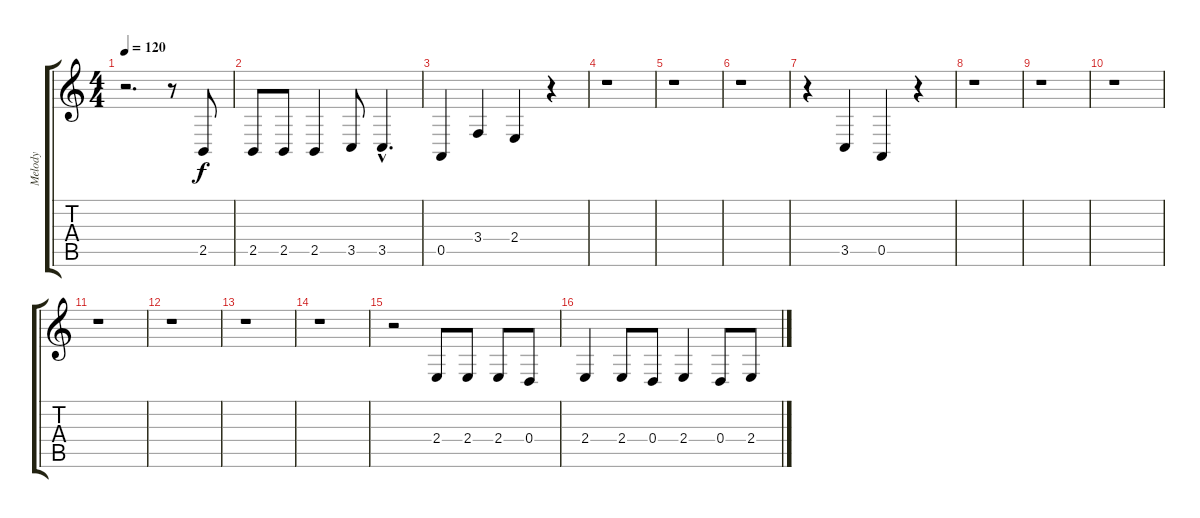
\track ("Melody" "Melody") {instrument fx4atmosphere}
\staff {score tabs}
\tuning (E4 B3 G3 D3 A2 E2) {hide}
\ts (4 4)
\tempo 120
\clef g2
\ks c
r.2{d dy f} r.8 2.5.8 |
2.5.8 2.5.8 2.5.4 3.5.8 3.5{hac}.4{d} |
0.5.4 3.4.4 2.4.4 r.4 |
r.1 |
r.1 |
r.1 |
r.4 3.5.4 0.5.4 r.4 |
r.1 |
r.1 |
r.1 |
r.1 |
r.1 |
r.1 |
r.1 |
r.2 2.4.8 2.4.8 2.4.8 0.4.8 |
2.4.4 2.4.8 0.4.8 2.4.4 0.4.8 2.4.8
